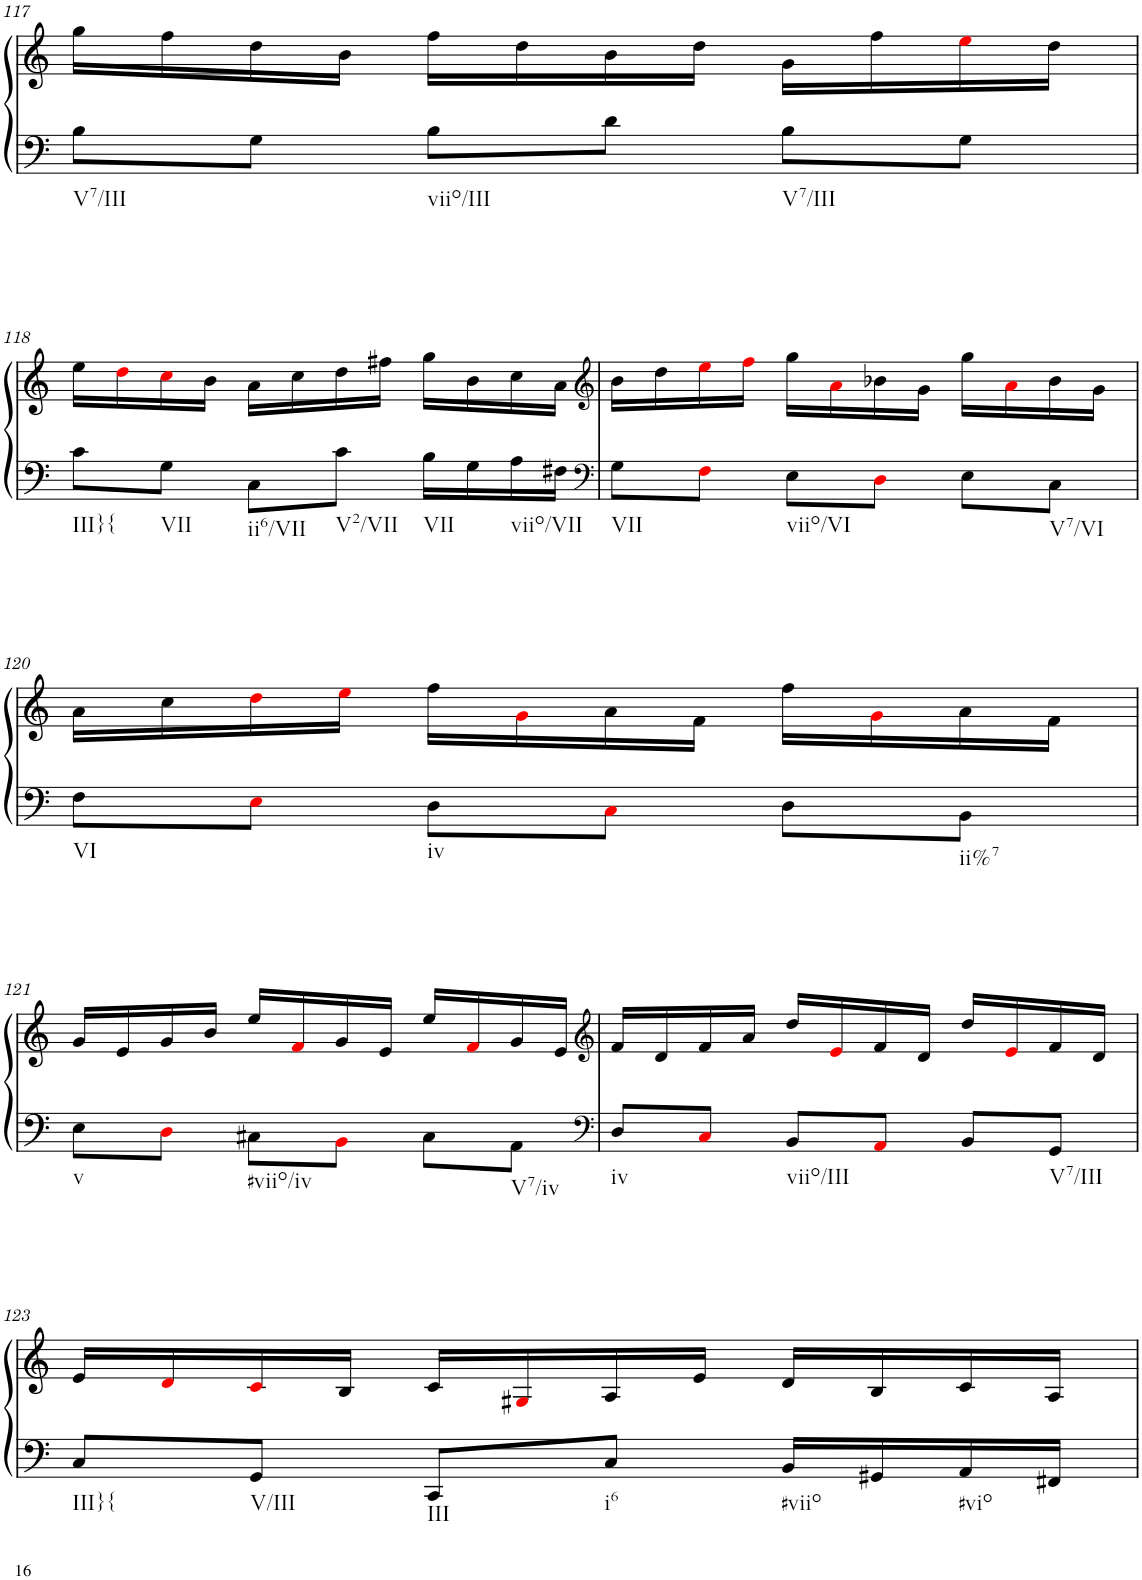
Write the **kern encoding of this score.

**kern	**kern
*part1	*part1
*staff2	*staff1
*I"Klavier linke Hand	*
!!LO:PB:g=z
*clefF4	*clefG2
*k[]	*k[]
*M3/4	*M3/4
=117	=117
!LO:TX:b:t=V7/III	!
8B\L	16gg\LL
.	16ff\
8G\J	16dd\
.	16b\JJ
!LO:TX:b:t=viio/III	!
8B\L	16ff\LL
.	16dd\
8d\J	16b\
.	16dd\JJ
!LO:TX:b:t=V7/III	!
8B\L	16g\LL
.	16ff\
8G\J	16eei\
.	16dd\JJ
!!LO:LB:g=z
=118	=118
!LO:TX:b:t=III}{	!
8c\L	16ee\LL
.	16ddi\
!LO:TX:b:t=VII	!
8G\J	16cci\
.	16b\JJ
!LO:TX:b:t=ii6/VII	!
8C\L	16a\LL
.	16cc\
!LO:TX:b:t=V2/VII	!
8c\J	16dd\
.	16ff#X\JJ
!LO:TX:b:t=VII	!
16B\LL	16gg\LL
16G\	16b\
!LO:TX:b:t=viio/VII	!
16A\	16cc\
16F#X\JJ	16a\JJ
=119	=119
*clefF4	*clefG2
*^	*
!LO:TX:b:t=VII	!	!
!LO:TX:b:t=viio/VI	!	!
!LO:TX:b:t=V7/VI	!	!
2.ryy	8G\L	16b\LL
.	.	16dd\
.	8Fi\J	16eei\
.	.	16ffi\JJ
.	8E\L	16gg\LL
.	.	16ai\
.	8Di\J	16b-X\
.	.	16g\JJ
.	8E\L	16gg\LL
.	.	16ai\
.	8C\J	16b-\
.	.	16g\JJ
!!LO:LB:g=z
=120	=120	=120
!LO:TX:b:t=VI	!	!
!LO:TX:b:t=iv	!	!
!LO:TX:b:t=ii%7	!	!
2.ryy	8F\L	16a\LL
.	.	16cc\
.	8Ei\J	16ddi\
.	.	16eei\JJ
.	8D\L	16ff\LL
.	.	16gi\
.	8Ci\J	16a\
.	.	16f\JJ
.	8D\L	16ff\LL
.	.	16gi\
.	8BB\J	16a\
.	.	16f\JJ
!!LO:LB:g=z
=121	=121	=121
!LO:TX:b:t=v	!	!
!LO:TX:b:t=#viio/iv	!	!
!LO:TX:b:t=V7/iv	!	!
2.ryy	8E\L	16g/LL
.	.	16e/
.	8Di\J	16g/
.	.	16b/JJ
.	8C#X\L	16ee/LL
.	.	16fi/
.	8BBi\J	16g/
.	.	16e/JJ
.	8C#\L	16ee/LL
.	.	16fi/
.	8AA\J	16g/
.	.	16e/JJ
*v	*v	*
=122	=122
*clefF4	*clefG2
!LO:TX:b:t=iv	!
8D/L	16f/LL
.	16d/
8Ci/J	16f/
.	16a/JJ
!LO:TX:b:t=viio/III	!
8BB/L	16dd/LL
.	16ei/
8AAi/J	16f/
.	16d/JJ
8BB/L	16dd/LL
.	16ei/
!LO:TX:b:t=V7/III	!
8GG/J	16f/
.	16d/JJ
!!LO:LB:g=z
=123	=123
!LO:TX:b:t=III}{	!
8C/L	16e/LL
.	16di/
!LO:TX:b:t=V/III	!
8GG/J	16ci/
.	16B/JJ
!LO:TX:b:t=III	!
8CC/L	16c/LL
.	16G#Xi/
!LO:TX:b:t=i6	!
8C/J	16A/
.	16e/JJ
!LO:TX:b:t=#viio	!
16BB/LL	16d/LL
16GG#X/	16B/
!LO:TX:b:t=#vio	!
16AA/	16c/
16FF#X/JJ	16A/JJ
=	=
*-	*-
